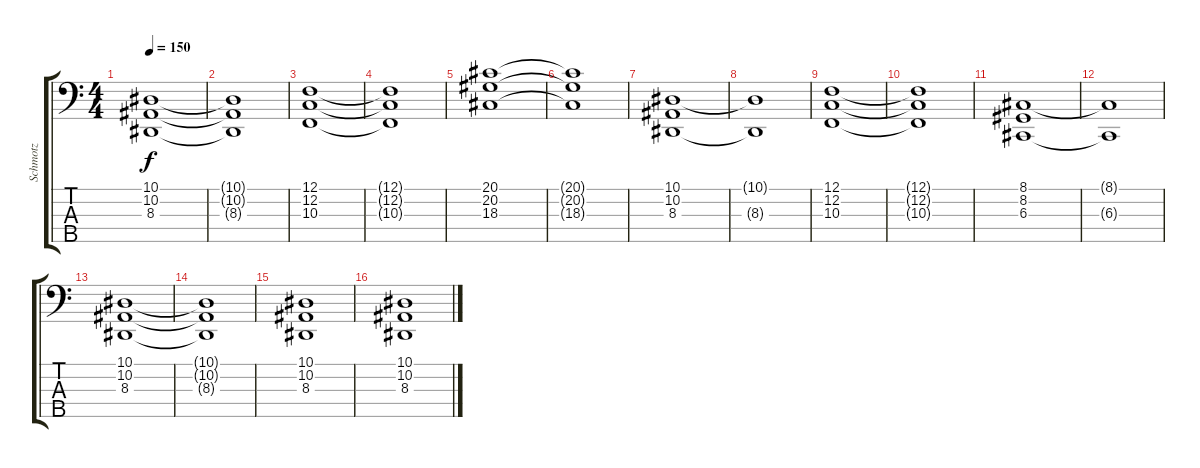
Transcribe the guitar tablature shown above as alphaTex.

\track ("Schmotz" "Schmotz") {instrument stringensemble1}
\staff {score tabs}
\tuning (F2 C2 G1 D1 A0) {hide}
\ts (4 4)
\tempo 150
\clef f4
\ks c
(10.1 10.2 8.3).1{dy f} |
(10.1{t} 10.2{t} 8.3{t}).1 |
(12.1 12.2 10.3).1 |
(12.1{t} 12.2{t} 10.3{t}).1 |
(20.1 20.2 18.3).1 |
(20.1{t} 20.2{t} 18.3{t}).1 |
(10.1 10.2 8.3).1 |
(10.1{t} 8.3{t}).1 |
(12.1 12.2 10.3).1 |
(12.1{t} 12.2{t} 10.3{t}).1 |
(8.1 8.2 6.3).1 |
(8.1{t} 6.3{t}).1 |
(10.1 10.2 8.3).1 |
(10.1{t} 10.2{t} 8.3{t}).1 |
(10.1 10.2 8.3).1 |
(10.1 10.2 8.3).1
